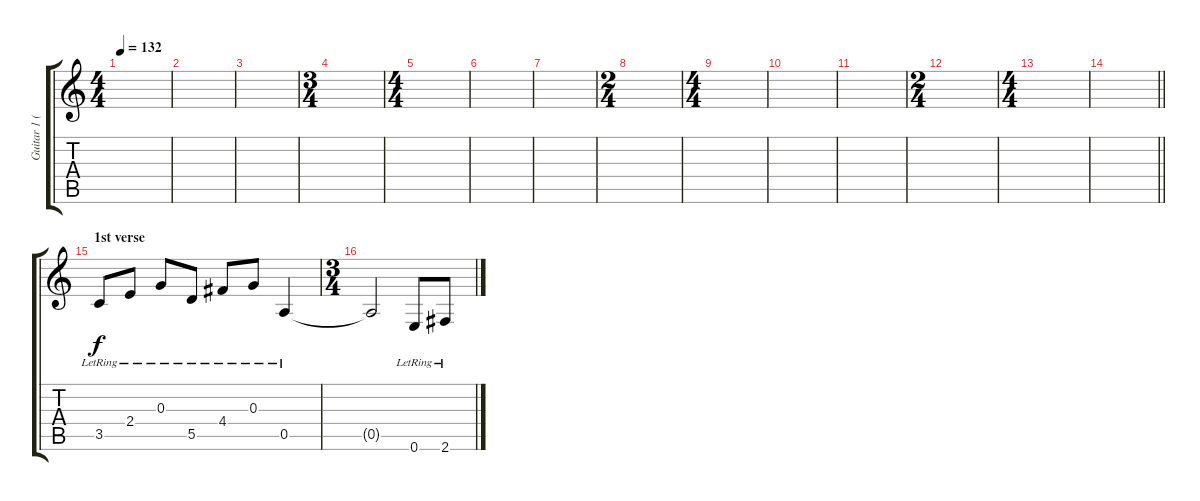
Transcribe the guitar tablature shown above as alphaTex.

\track ("Guitar 1 (clean)" "Guitar 1 (") {instrument electricguitarclean}
\staff {score tabs}
\tuning (E4 B3 G3 D3 A2 E2) {hide}
\ts (4 4)
\tempo 132
\clef g2
\ks c
|
|
|
\ts (3 4)
|
\ts (4 4)
|
|
|
\ts (2 4)
|
\ts (4 4)
|
|
|
\ts (2 4)
|
\ts (4 4)
|
\barLineRight lightlight
|
\section ("" "1st verse")
3.5{lr}.8 2.4{lr}.8 0.3{lr}.8 5.5{lr}.8 4.4{lr}.8 0.3{lr}.8 0.5{lr}.4 |
\ts (3 4)
0.5{t}.2 0.6{lr}.8 2.6{lr}.8
